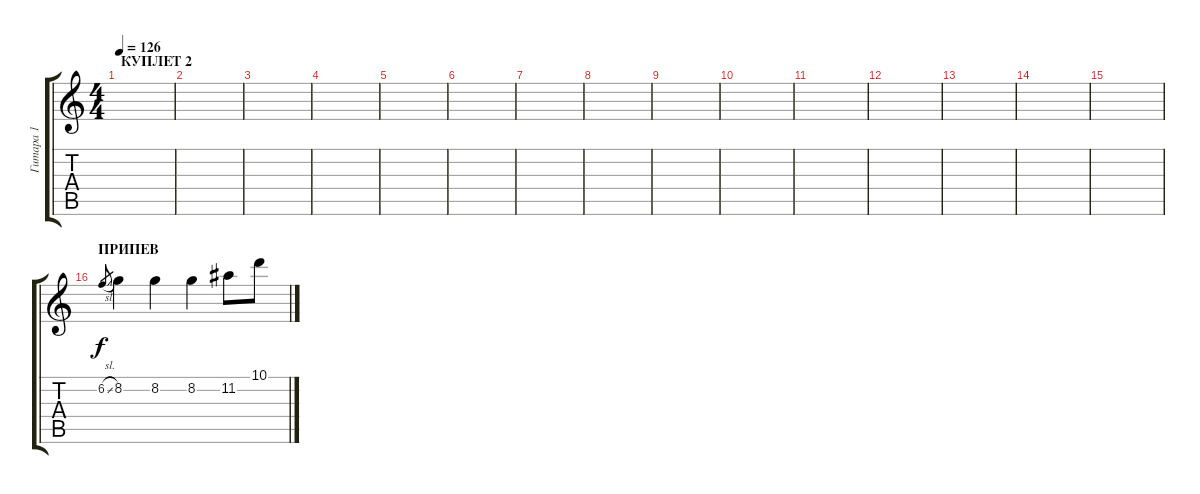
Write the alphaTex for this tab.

\track ("Гитара 1" "Гитара 1") {instrument distortionguitar}
\staff {score tabs}
\tuning (E4 B3 G3 D3 A2 E2) {hide}
\ts (4 4)
\section ("" "КУПЛЕТ 2")
\tempo 126
\clef g2
\ks c
|
|
|
|
|
|
|
|
|
|
|
|
|
|
|
\section ("" "ПРИПЕВ")
6.2{sl}.8{gr} 8.2.4 8.2.4 8.2.4 11.2.8 10.1.8
